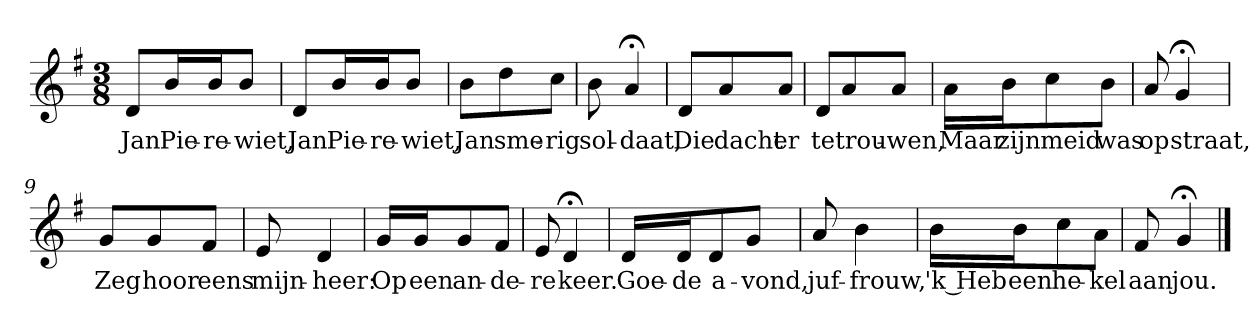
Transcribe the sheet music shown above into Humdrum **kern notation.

**kern	**text
*part1	*part1
*staff1	*staff1
*k[f#]	*
*G:	*
*M3/8	*
*MM120	*
=1	=1
8dL	Jan
16bL	Pie-
16bJ	-re-
8bJ	-wiet,
=2	=2
8dL	Jan
16bL	Pie-
16bJ	-re-
8bJ	-wiet,
=3	=3
8bL	Jan
8dd	sme-
8ccJ	-rig
=4	=4
8b	sol-
4a;<	-daat,
=5	=5
8dL	Die
8a	dacht
8aJ	er
=6	=6
8dL	te
8a	trou-
8aJ	-wen,
=7	=7
16aLL	Maar
16bJ	zijn
8cc	meid
8bJ	was
=8	=8
8a	op
4g;<	straat,
=9	=9
8gL	Zeg
8g	hoor
8f#J	eens
=10	=10
8e	mijn-
4d	-heer:
=11	=11
16gLL	Op
16gJ	een
8g	an-
8f#J	-de-
=12	=12
8e	-re
4d;<	keer.
=13	=13
16dLL	Goe-
16dJ	-de
8d	a-
8gJ	-vond,
=14	=14
8a	juf-
4b	-frouw,
=15	=15
16bLL	'k Heb
16bJ	een
8cc	he-
8aJ	-kel
=16	=16
8f#	aan
4g;<	jou.
==	==
*-	*-
